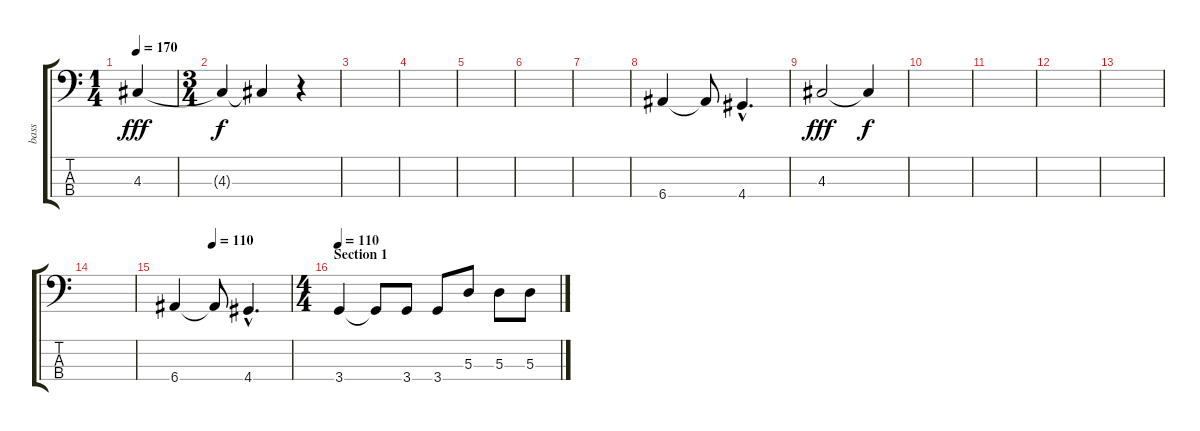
\track ("bass" "bass") {instrument electricbassfinger}
\staff {score tabs}
\tuning (G2 D2 A1 E1) {hide}
\ts (1 4)
\tempo 170
\clef f4
\ks c
4.3.4{dy fff instrument electricbassfinger} |
\ts (3 4)
4.3{t}.4{dy f} 4.3{t}.4 r.4 |
|
|
|
|
|
6.4.4 6.4{t}.8 4.4{hac}.4{d} |
4.3.2{dy fff} 4.3{t}.4{dy f} |
|
|
|
|
|
\tempo (110 0.3333333333333333)
6.4.4 6.4{t}.8 4.4{hac}.4{d} |
\ts (4 4)
\section ("" "Section 1")
\tempo 110
3.4.4 3.4{t}.8 3.4.8 3.4.8 5.3.8 5.3.8 5.3.8
